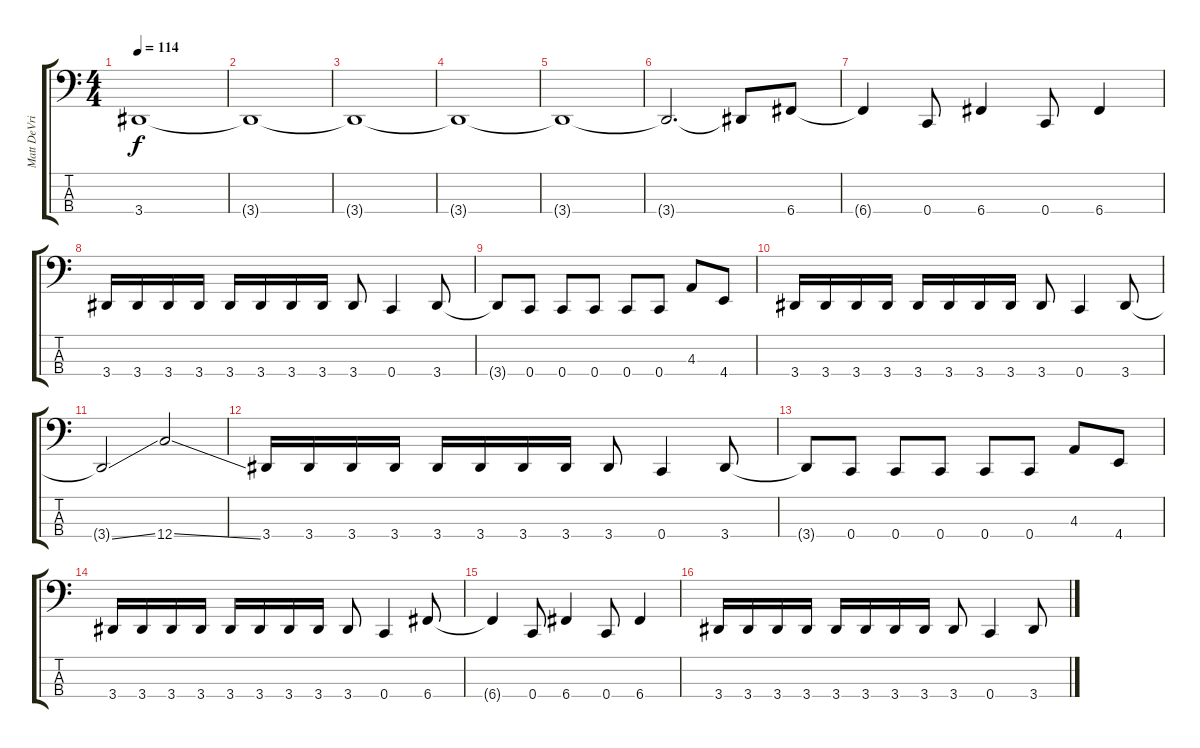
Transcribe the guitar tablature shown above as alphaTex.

\track ("Matt DeVries" "Matt DeVri") {instrument electricbassfinger}
\staff {score tabs}
\tuning (Eb2 Bb1 F1 C1) {hide}
\ts (4 4)
\tempo 114
\clef f4
\ks c
3.4{t}.1{dy f} |
3.4{t}.1 |
3.4{t}.1 |
3.4{t}.1 |
3.4{t}.1 |
3.4{t}.2{d} 3.4{t}.8 6.4.8 |
6.4{t}.4 0.4.8 6.4.4 0.4.8 6.4.4 |
3.4.16 3.4.16 3.4.16 3.4.16 3.4.16 3.4.16 3.4.16 3.4.16 3.4.8 0.4.4 3.4.8 |
3.4{t}.8 0.4.8 0.4.8 0.4.8 0.4.8 0.4.8 4.3.8 4.4.8 |
3.4.16 3.4.16 3.4.16 3.4.16 3.4.16 3.4.16 3.4.16 3.4.16 3.4.8 0.4.4 3.4.8 |
3.4{ss t}.2 12.4{ss}.2 |
3.4.16 3.4.16 3.4.16 3.4.16 3.4.16 3.4.16 3.4.16 3.4.16 3.4.8 0.4.4 3.4.8 |
3.4{t}.8 0.4.8 0.4.8 0.4.8 0.4.8 0.4.8 4.3.8 4.4.8 |
3.4.16 3.4.16 3.4.16 3.4.16 3.4.16 3.4.16 3.4.16 3.4.16 3.4.8 0.4.4 6.4.8 |
6.4{t}.4 0.4.8 6.4.4 0.4.8 6.4.4 |
3.4.16 3.4.16 3.4.16 3.4.16 3.4.16 3.4.16 3.4.16 3.4.16 3.4.8 0.4.4 3.4.8
